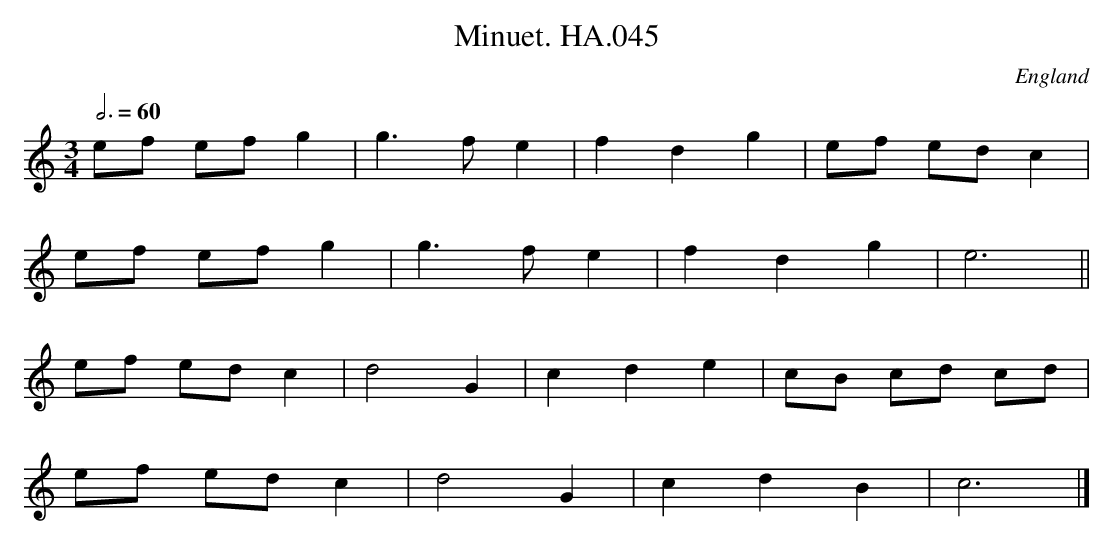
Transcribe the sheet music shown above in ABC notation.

X:1
T:Minuet. HA.045
L:1/8
M:3/4
O:England
Q:3/4=60
K:C
ef efg2|g3fe2|f2d2g2|ef edc2|!
ef efg2|g3fe2|f2d2g2|e6||!
ef edc2|d4G2|c2d2e2|cB cd cd|!
ef ed c2|d4G2|c2d2B2|c6|]
